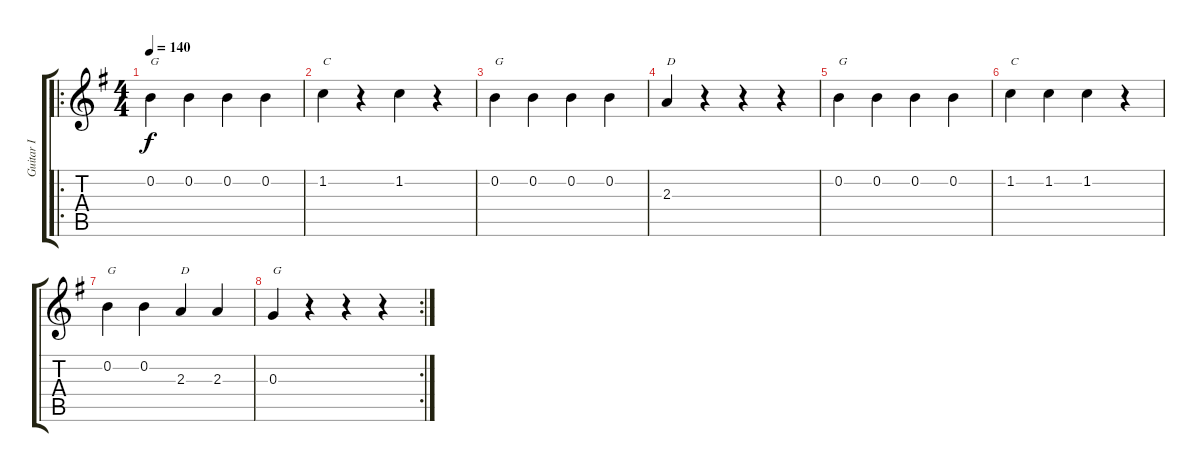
\track ("Guitar I" "Guitar I") {instrument acousticguitarsteel}
\staff {score tabs}
\tuning (E4 B3 G3 D3 A2 E2) {hide}
\ro
\ts (4 4)
\tempo 140
\clef g2
\ks g
0.2.4{txt "G" dy f instrument acousticguitarsteel} 0.2.4 0.2.4 0.2.4 |
1.2.4{txt "C"} r.4 1.2.4 r.4 |
0.2.4{txt "G"} 0.2.4 0.2.4 0.2.4 |
2.3.4{txt "D"} r.4 r.4 r.4 |
0.2.4{txt "G"} 0.2.4 0.2.4 0.2.4 |
1.2.4{txt "C"} 1.2.4 1.2.4 r.4 |
0.2.4{txt "G"} 0.2.4 2.3.4{txt "D"} 2.3.4 |
\rc 2
0.3.4{txt "G"} r.4 r.4 r.4
